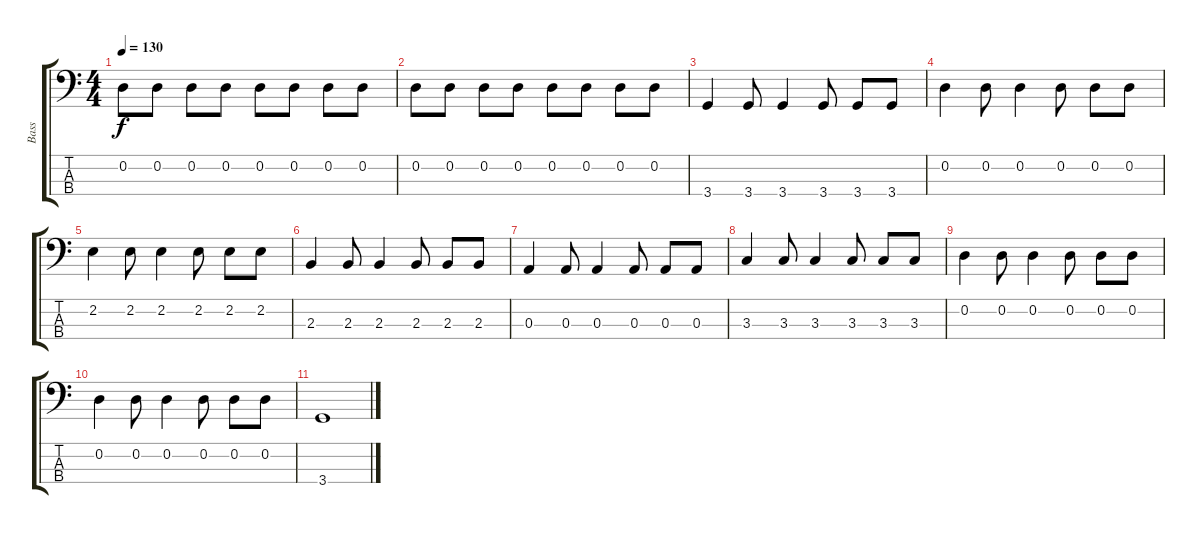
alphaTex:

\track ("Bass" "Bass") {instrument electricbasspick}
\staff {score tabs}
\tuning (G2 D2 A1 E1) {hide}
\ts (4 4)
\tempo 130
\clef f4
\ks c
0.2.8{dy f} 0.2.8 0.2.8 0.2.8 0.2.8 0.2.8 0.2.8 0.2.8 |
0.2.8 0.2.8 0.2.8 0.2.8 0.2.8 0.2.8 0.2.8 0.2.8 |
3.4.4 3.4.8 3.4.4 3.4.8 3.4.8 3.4.8 |
0.2.4 0.2.8 0.2.4 0.2.8 0.2.8 0.2.8 |
2.2.4 2.2.8 2.2.4 2.2.8 2.2.8 2.2.8 |
2.3.4 2.3.8 2.3.4 2.3.8 2.3.8 2.3.8 |
0.3.4 0.3.8 0.3.4 0.3.8 0.3.8 0.3.8 |
3.3.4 3.3.8 3.3.4 3.3.8 3.3.8 3.3.8 |
0.2.4 0.2.8 0.2.4 0.2.8 0.2.8 0.2.8 |
0.2.4 0.2.8 0.2.4 0.2.8 0.2.8 0.2.8 |
3.4.1
